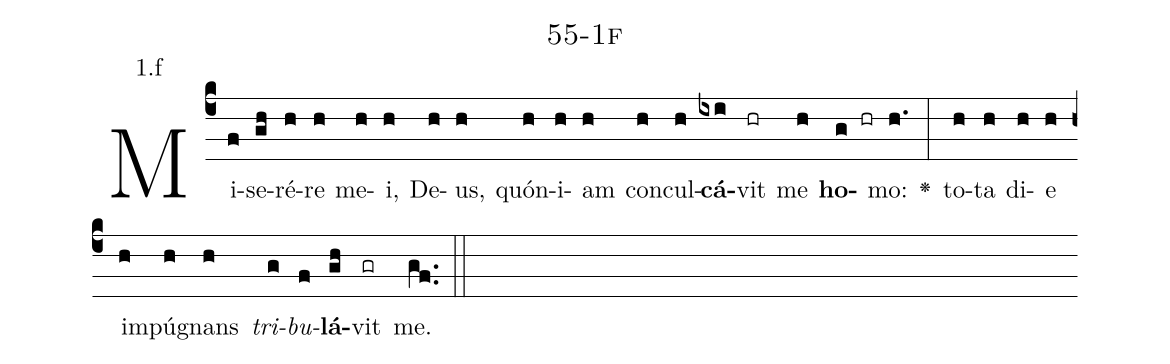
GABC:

name: 55-1f;
annotation: 1.f;
%%
(c4)Mi(f)se(gh)ré(h)re(h) me(h)i,(h) De(h)us,(h) quón(h)i(h)am(h) con(h)cul(h)<b>cá</b>(ixi)vit(hr) me(h) <b>ho</b>(g hr)mo:(h.) <v>\greheightstar</v>(:) to(h)ta(h) di(h)e(h) im(h)pú(h)gnans(h) <i>tri</i>(g)<i>bu</i>(f)<b>lá</b>(gh)vit(gr) me.(gf..) (::)


%E(h) u(h) o(g) u(f) a(gh) e.(gf..) (::)
